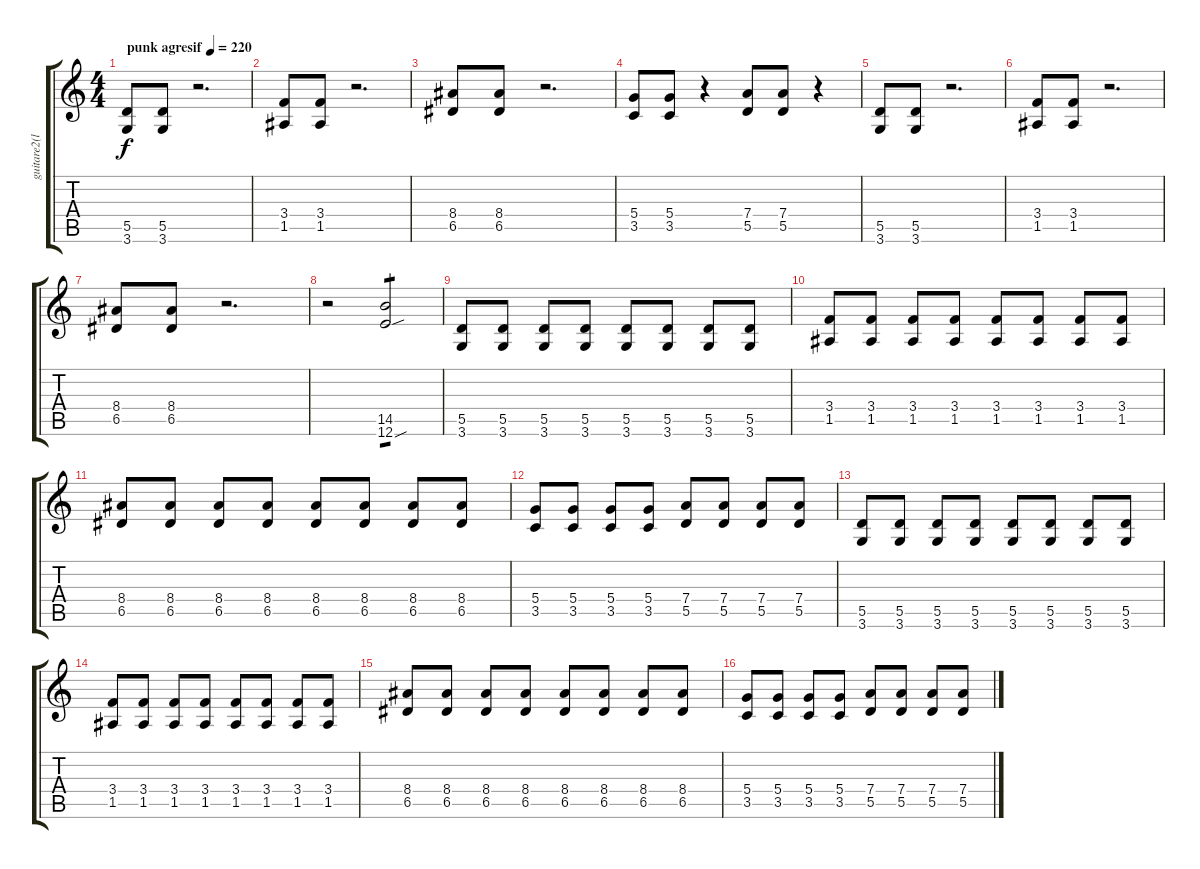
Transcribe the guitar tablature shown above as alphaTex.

\track ("guitare2(lars)" "guitare2(l") {instrument distortionguitar}
\staff {score tabs}
\tuning (E4 B3 G3 D3 A2 E2) {hide}
\ts (4 4)
\tempo (220 "punk agresif")
\clef g2
\ks c
(5.5 3.6).8{dy f instrument distortionguitar} (5.5 3.6).8 r.2{d} |
(3.4 1.5).8 (3.4 1.5).8 r.2{d} |
(8.4 6.5).8 (8.4 6.5).8 r.2{d} |
(5.4 3.5).8 (5.4 3.5).8 r.4 (7.4 5.5).8 (7.4 5.5).8 r.4 |
(5.5 3.6).8 (5.5 3.6).8 r.2{d} |
(3.4 1.5).8 (3.4 1.5).8 r.2{d} |
(8.4 6.5).8 (8.4 6.5).8 r.2{d} |
r.2 (14.5 12.6{sou}).2{tp 1} |
(5.5 3.6).8 (5.5 3.6).8 (5.5 3.6).8 (5.5 3.6).8 (5.5 3.6).8 (5.5 3.6).8 (5.5 3.6).8 (5.5 3.6).8 |
(3.4 1.5).8 (3.4 1.5).8 (3.4 1.5).8 (3.4 1.5).8 (3.4 1.5).8 (3.4 1.5).8 (3.4 1.5).8 (3.4 1.5).8 |
(8.4 6.5).8 (8.4 6.5).8 (8.4 6.5).8 (8.4 6.5).8 (8.4 6.5).8 (8.4 6.5).8 (8.4 6.5).8 (8.4 6.5).8 |
(5.4 3.5).8 (5.4 3.5).8 (5.4 3.5).8 (5.4 3.5).8 (7.4 5.5).8 (7.4 5.5).8 (7.4 5.5).8 (7.4 5.5).8 |
(5.5 3.6).8 (5.5 3.6).8 (5.5 3.6).8 (5.5 3.6).8 (5.5 3.6).8 (5.5 3.6).8 (5.5 3.6).8 (5.5 3.6).8 |
(3.4 1.5).8 (3.4 1.5).8 (3.4 1.5).8 (3.4 1.5).8 (3.4 1.5).8 (3.4 1.5).8 (3.4 1.5).8 (3.4 1.5).8 |
(8.4 6.5).8 (8.4 6.5).8 (8.4 6.5).8 (8.4 6.5).8 (8.4 6.5).8 (8.4 6.5).8 (8.4 6.5).8 (8.4 6.5).8 |
(5.4 3.5).8 (5.4 3.5).8 (5.4 3.5).8 (5.4 3.5).8 (7.4 5.5).8 (7.4 5.5).8 (7.4 5.5).8 (7.4 5.5).8
